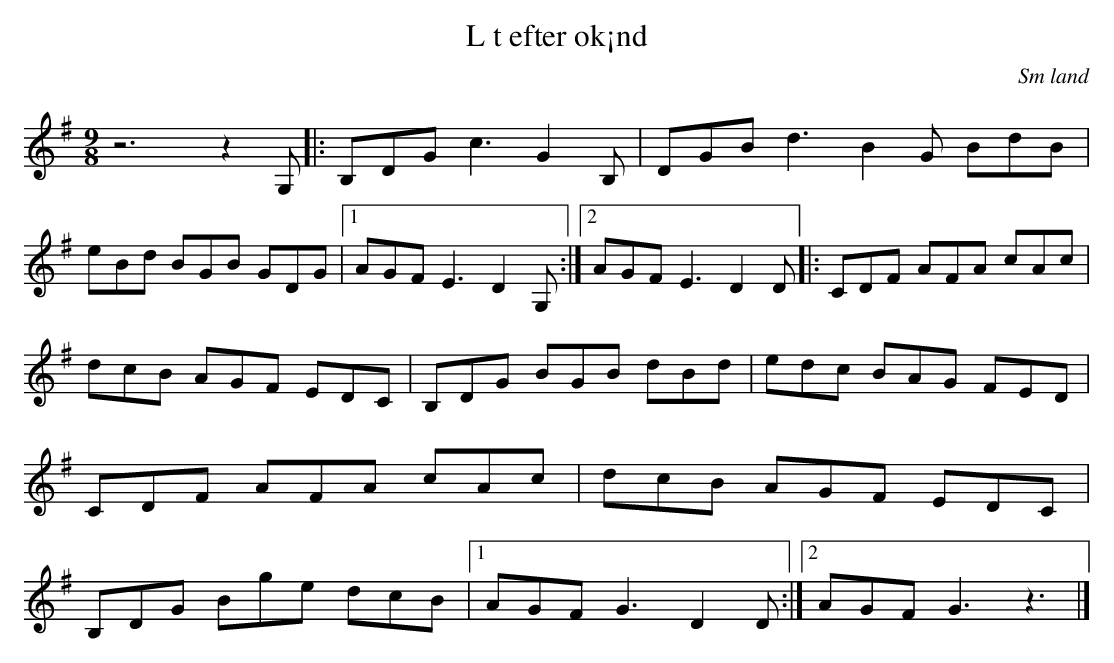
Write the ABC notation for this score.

X:1
T:L t efter ok¡nd
O:Sm land
M:9/8
L:1/8
K:G
 z6 z2 G, |: B,DG c3 G2 B, | DGB d3 B2 G BdB | eBd BGB  GDG |1 AGF E3 D2 G, :|2 AGF E3 D2 D |: CDF AFA cAc | dcB AGF EDC | B,DG BGB dBd | edc BAG FED | CDF AFA cAc | dcB AGF EDC | B,DG Bge dcB |1 AGF G3 D2 D :|2 AGF G3 z3 |]
